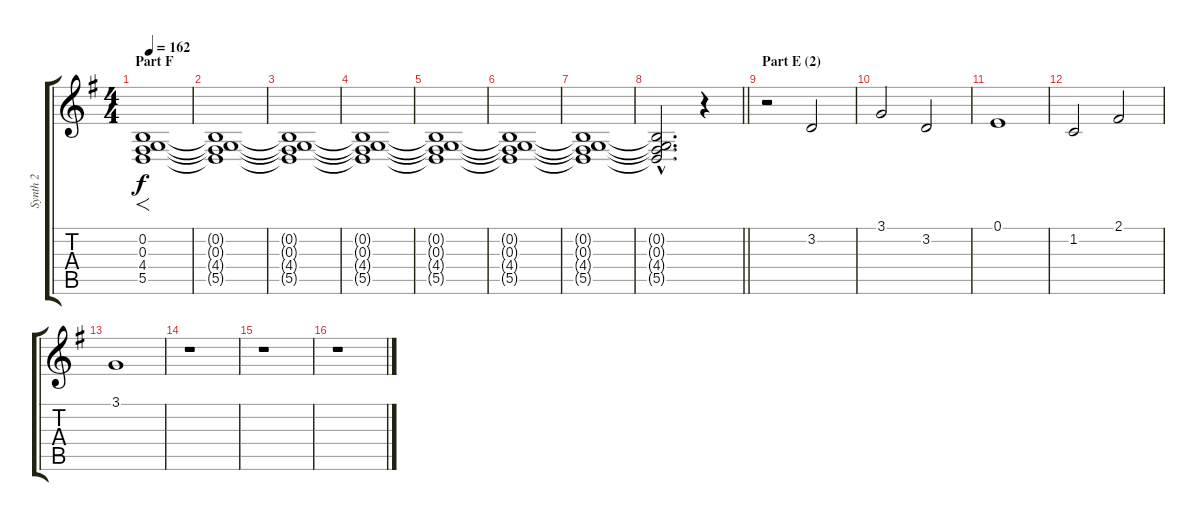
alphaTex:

\track ("Synth 2" "Synth 2") {instrument pad3polysynth}
\staff {score tabs}
\tuning (E4 B3 G3 D3 A2 E2) {hide}
\ts (4 4)
\section ("" "Part F")
\tempo 162
\clef g2
\ks g
(0.2 0.3 4.4 5.5).1{f dy f} |
(0.2{t} 0.3{t} 4.4{t} 5.5{t}).1 |
(0.2{t} 0.3{t} 4.4{t} 5.5{t}).1 |
(0.2{t} 0.3{t} 4.4{t} 5.5{t}).1 |
(0.2{t} 0.3{t} 4.4{t} 5.5{t}).1 |
(0.2{t} 0.3{t} 4.4{t} 5.5{t}).1 |
(0.2{t} 0.3{t} 4.4{t} 5.5{t}).1 |
\barLineRight lightlight
(0.2{hac t} 0.3{hac t} 4.4{hac t} 5.5{hac t}).2{d} r.4 |
\section ("" "Part E (2)")
r.2 3.2.2 |
3.1.2 3.2.2 |
0.1.1 |
1.2.2 2.1.2 |
3.1.1 |
r.1 |
r.1 |
r.1
